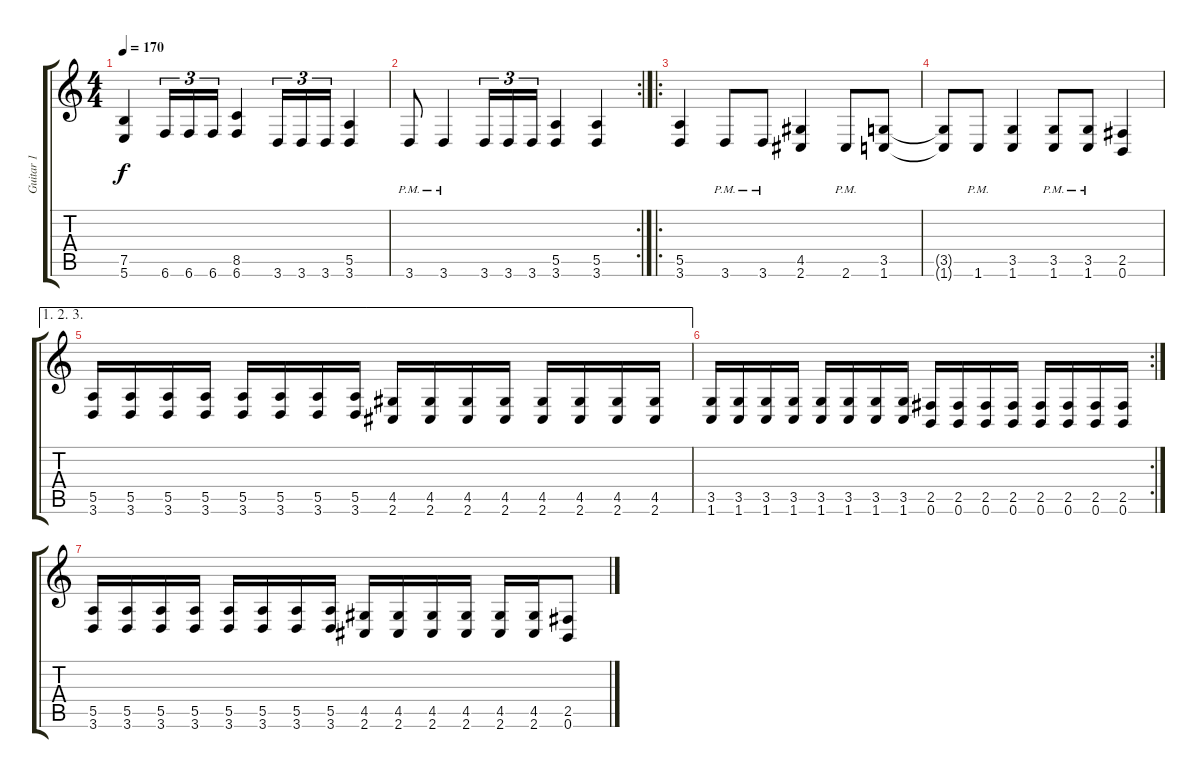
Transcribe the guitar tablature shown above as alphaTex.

\track ("Guitar 1" "Guitar 1") {instrument distortionguitar}
\staff {score tabs}
\tuning (B3 Gb3 D3 A2 E2 B1) {hide}
\ts (4 4)
\tempo 170
\clef g2
\ks c
(7.5 5.6).4{dy f} 6.6.16{tu (3 2)} 6.6.16{tu (3 2)} 6.6.16{tu (3 2)} (8.5 6.6).4 3.6.16{tu (3 2)} 3.6.16{tu (3 2)} 3.6.16{tu (3 2)} (5.5 3.6).4 |
\rc 2
3.6{pm}.8 3.6{pm}.4 3.6.16{tu (3 2)} 3.6.16{tu (3 2)} 3.6.16{tu (3 2)} (5.5 3.6).4 (5.5 3.6).4 |
\ro
(5.5 3.6).4 3.6{pm}.8 3.6{pm}.8 (4.5 2.6).4 2.6{pm}.8 (3.5 1.6).8 |
(3.5{t} 1.6{t}).8 1.6{pm}.8 (3.5 1.6).4 (3.5{pm} 1.6{pm}).8 (3.5{pm} 1.6{pm}).8 (2.5 0.6).4 |
\ae (1 2 3)
(5.5 3.6).16 (5.5 3.6).16 (5.5 3.6).16 (5.5 3.6).16 (5.5 3.6).16 (5.5 3.6).16 (5.5 3.6).16 (5.5 3.6).16 (4.5 2.6).16 (4.5 2.6).16 (4.5 2.6).16 (4.5 2.6).16 (4.5 2.6).16 (4.5 2.6).16 (4.5 2.6).16 (4.5 2.6).16 |
\rc 2
(3.5 1.6).16 (3.5 1.6).16 (3.5 1.6).16 (3.5 1.6).16 (3.5 1.6).16 (3.5 1.6).16 (3.5 1.6).16 (3.5 1.6).16 (2.5 0.6).16 (2.5 0.6).16 (2.5 0.6).16 (2.5 0.6).16 (2.5 0.6).16 (2.5 0.6).16 (2.5 0.6).16 (2.5 0.6).16 |
(5.5 3.6).16 (5.5 3.6).16 (5.5 3.6).16 (5.5 3.6).16 (5.5 3.6).16 (5.5 3.6).16 (5.5 3.6).16 (5.5 3.6).16 (4.5 2.6).16 (4.5 2.6).16 (4.5 2.6).16 (4.5 2.6).16 (4.5 2.6).16 (4.5 2.6).16 (2.5 0.6).8
